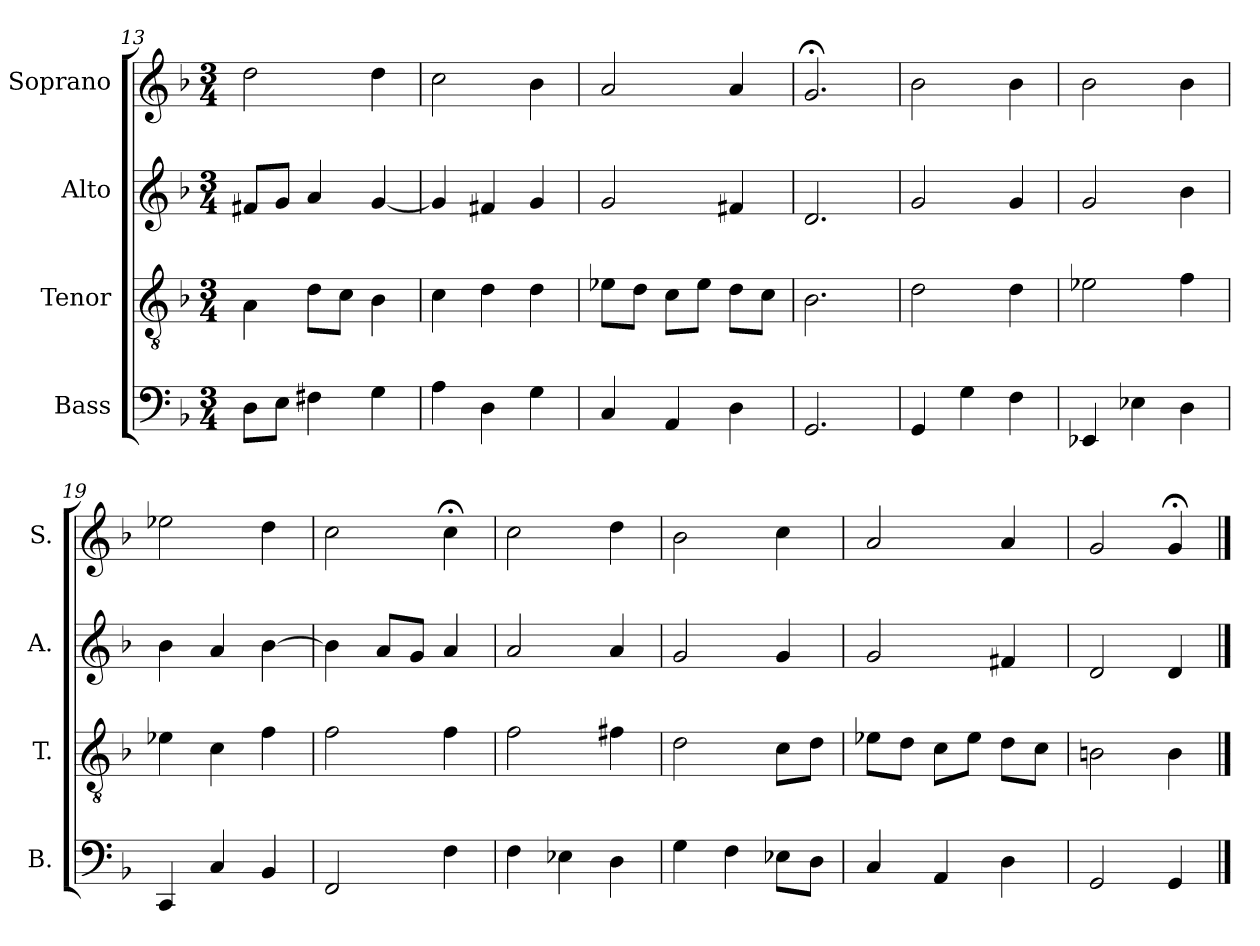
**kern	**kern	**kern	**kern
*part4	*part3	*part2	*part1
*staff4	*staff3	*staff2	*staff1
*I"Bass	*I"Tenor	*I"Alto	*I"Soprano
*I'B.	*I'T.	*I'A.	*I'S.
*clefF4	*clefGv2	*clefG2	*clefG2
*k[b-]	*k[b-]	*k[b-]	*k[b-]
*M3/4	*M3/4	*M3/4	*M3/4
=13	=13	=13	=13
8D\L	4A\	8f#/L	2dd\
8E\J	.	8g/J	.
4F#\	8d\L	4a/	.
.	8c\J	.	.
4G\	4B-\	[4g/	4dd\
=14	=14	=14	=14
4A\	4c\	4g/]	2cc\
4D\	4d\	4f#/	.
4G\	4d\	4g/	4b-\
=15	=15	=15	=15
4C/	8e-\L	2g/	2a/
.	8d\J	.	.
4AA/	8c\L	.	.
.	8e-\J	.	.
4D\	8d\L	4f#/	4a/
.	8c\J	.	.
=16	=16	=16	=16
2.GG/	2.B-\	2.d/	2.g;</
!!LO:LB:g=z
=17	=17	=17	=17
4GG/	2d\	2g/	2b-\
4G\	.	.	.
4F\	4d\	4g/	4b-\
=18	=18	=18	=18
4EE-/	2e-\	2g/	2b-\
4E-\	.	.	.
4D\	4f\	4b-\	4b-\
=19	=19	=19	=19
4CC/	4e-\	4b-\	2ee-\
4C/	4c\	4a/	.
4BB-/	4f\	[4b-\	4dd\
=20	=20	=20	=20
2FF/	2f\	4b-\]	2cc\
.	.	8a/L	.
.	.	8g/J	.
4F\	4f\	4a/	4cc;<\
=21	=21	=21	=21
4F\	2f\	2a/	2cc\
4E-\	.	.	.
4D\	4f#\	4a/	4dd\
=22	=22	=22	=22
4G\	2d\	2g/	2b-\
4F\	.	.	.
8E-\L	8c\L	4g/	4cc\
8D\J	8d\J	.	.
=23	=23	=23	=23
4C/	8e-\L	2g/	2a/
.	8d\J	.	.
4AA/	8c\L	.	.
.	8e-\J	.	.
4D\	8d\L	4f#/	4a/
.	8c\J	.	.
=24	=24	=24	=24
2GG/	2Bn\	2d/	2g/
4GG/	4B\	4d/	4g;</
==	==	==	==
*-	*-	*-	*-
